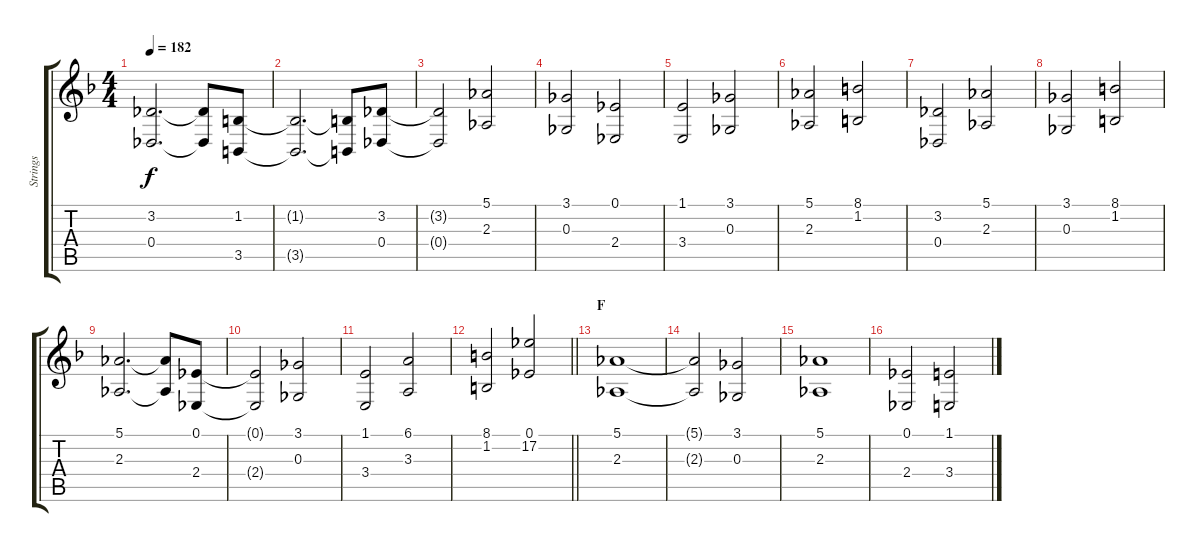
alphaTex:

\track ("Strings" "Strings") {instrument stringensemble1}
\staff {score tabs}
\tuning (Eb4 Bb3 Gb3 Db3 Ab2 Eb2) {hide}
\ts (4 4)
\tempo 182
\clef g2
\ks f
(3.2 0.4).2{d dy f} (3.2{t} 0.4{t}).8 (1.2 3.5).8 |
(1.2{t} 3.5{t}).2{d} (1.2{t} 3.5{t}).8 (3.2 0.4).8 |
(3.2{t} 0.4{t}).2 (5.1 2.3).2 |
(3.1 0.3).2 (0.1 2.4).2 |
(1.1 3.4).2 (3.1 0.3).2 |
(5.1 2.3).2 (8.1 1.2).2 |
(3.2 0.4).2 (5.1 2.3).2 |
(3.1 0.3).2 (8.1 1.2).2 |
(5.1 2.3).2{d} (5.1{t} 2.3{t}).8 (0.1 2.4).8 |
(0.1{t} 2.4{t}).2 (3.1 0.3).2 |
(1.1 3.4).2 (6.1 3.3).2 |
\barLineRight lightlight
(8.1 1.2).2 (0.1 17.2).2 |
\section ("" "F")
(5.1 2.3).1 |
(5.1{t} 2.3{t}).2 (3.1 0.3).2 |
(5.1 2.3).1 |
(0.1 2.4).2 (1.1 3.4).2
